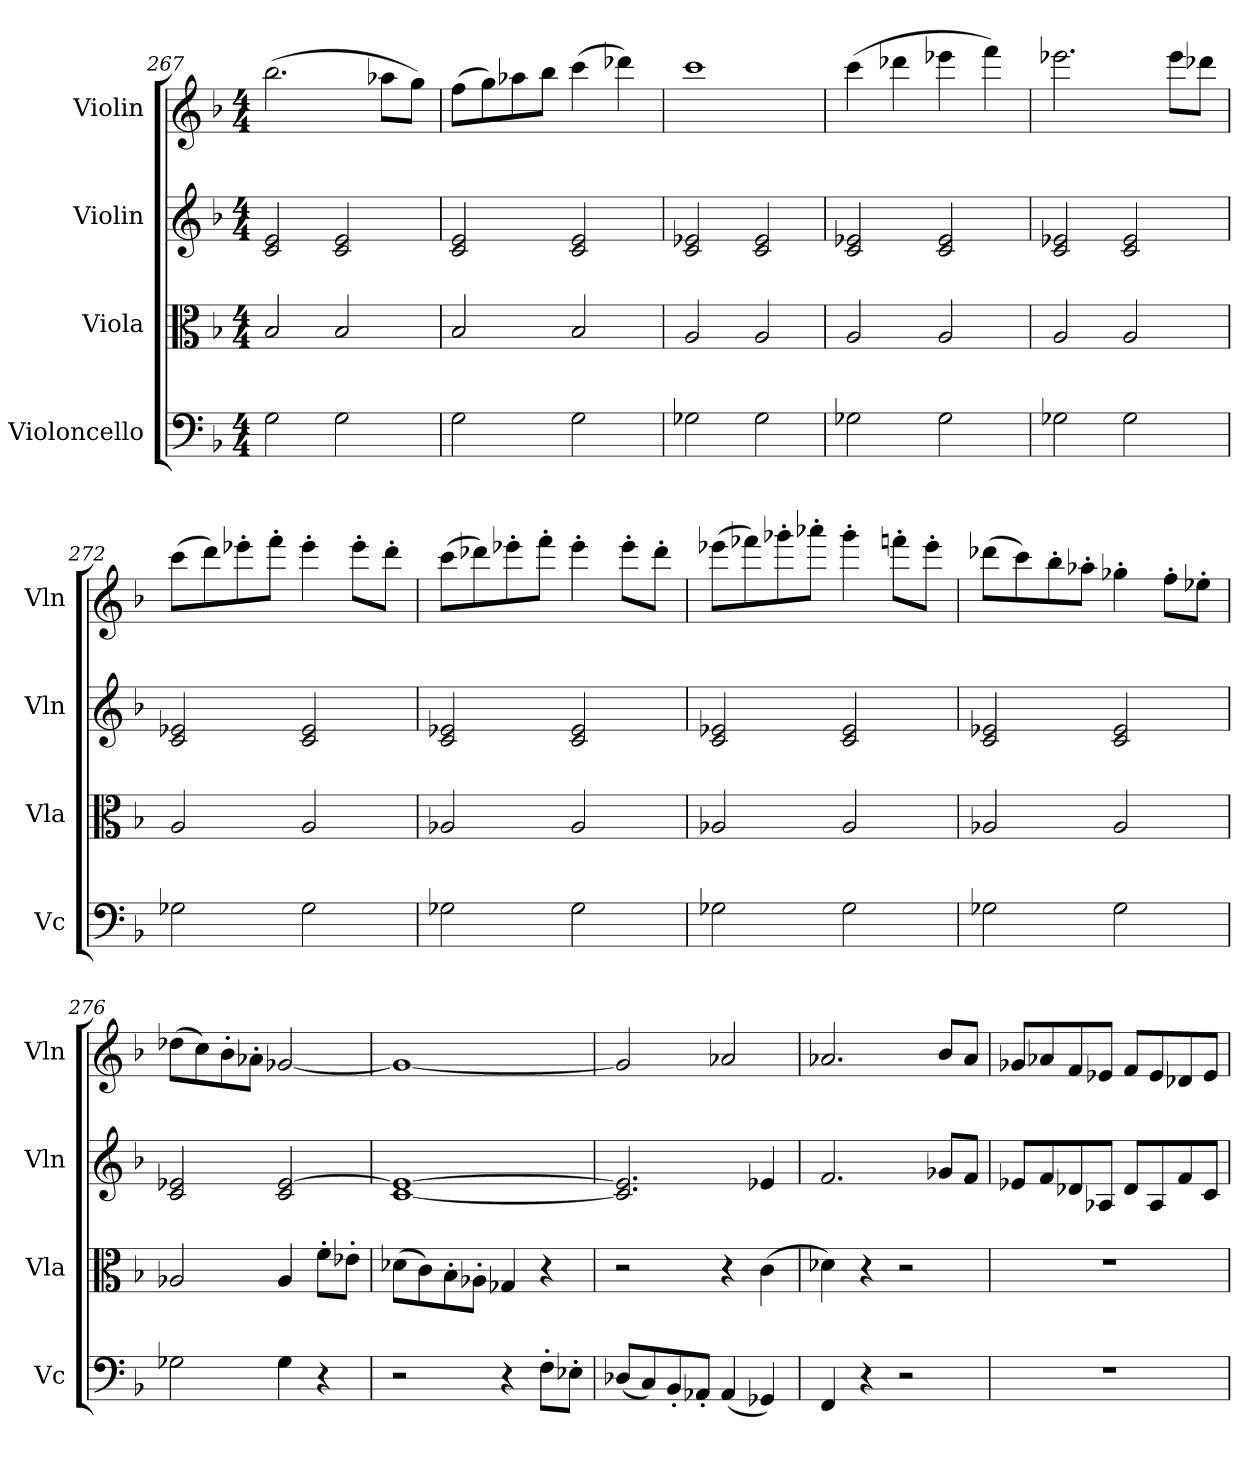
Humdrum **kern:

**kern	**kern	**kern	**kern
*part4	*part3	*part2	*part1
*staff4	*staff3	*staff2	*staff1
*I"Violoncello	*I"Viola	*I"Violin	*I"Violin
*I'Vc	*I'Vla	*I'Vln	*I'Vln
*clefF4	*clefC3	*clefG2	*clefG2
*k[b-]	*k[b-]	*k[b-]	*k[b-]
*F:	*F:	*F:	*F:
*M4/4	*M4/4	*M4/4	*M4/4
=267	=267	=267	=267
2G\	2B-/	2c/ 2e/	(2.bb-\
2G\	2B-/	2c/ 2e/	.
.	.	.	8aa-X\L
.	.	.	8gg\J)
=268	=268	=268	=268
2G\	2B-/	2c/ 2e/	(8ff\L
.	.	.	8gg\)
.	.	.	8aa-X\
.	.	.	8bb-\J
2G\	2B-/	2c/ 2e/	(4ccc\
.	.	.	4ddd-X\)
=269	=269	=269	=269
2G-X\	2A/	2c/ 2e-X/	1ccc
2G-\	2A/	2c/ 2e-/	.
=270	=270	=270	=270
2G-X\	2A/	2c/ 2e-X/	(4ccc\
.	.	.	4ddd-X\
2G-\	2A/	2c/ 2e-/	4eee-X\
.	.	.	4fff\)
=271	=271	=271	=271
2G-X\	2A/	2c/ 2e-X/	2.eee-X\
2G-\	2A/	2c/ 2e-/	.
.	.	.	8eee-\L
.	.	.	8ddd-X\J
=272	=272	=272	=272
2G-X\	2A/	2c/ 2e-X/	(8ccc\L
.	.	.	8ddd\)
.	.	.	8eee-X'\
.	.	.	8fff'\J
2G-\	2A/	2c/ 2e-/	4eee-'\
.	.	.	8eee-'\L
.	.	.	8ddd'\J
=273	=273	=273	=273
2G-X\	2A-X/	2c/ 2e-X/	(8ccc\L
.	.	.	8ddd-X\)
.	.	.	8eee-X'\
.	.	.	8fff'\J
2G-\	2A-/	2c/ 2e-/	4eee-'\
.	.	.	8eee-'\L
.	.	.	8ddd-'\J
=274	=274	=274	=274
2G-X\	2A-X/	2c/ 2e-X/	(8eee-X\L
.	.	.	8fff-X\)
.	.	.	8ggg-X'\
.	.	.	8aaa-X'\J
2G-\	2A-/	2c/ 2e-/	4ggg-'\
.	.	.	8fffn'\L
.	.	.	8eee-'\J
=275	=275	=275	=275
2G-X\	2A-X/	2c/ 2e-X/	(8ddd-X\L
.	.	.	8ccc\)
.	.	.	8bb-'\
.	.	.	8aa-X'\J
2G-\	2A-/	2c/ 2e-/	4gg-X'\
.	.	.	8ff'\L
.	.	.	8ee-X'\J
=276	=276	=276	=276
2G-X\	2A-X/	2c/ 2e-X/	(8dd-X\L
.	.	.	8cc\)
.	.	.	8b-'\
.	.	.	8a-X'/J
4G-\	4A-/	2c/ [2e-/	[2g-X/
4r	8f'\L	.	.
.	8e-X'\J	.	.
=277	=277	=277	=277
2r	(8d-X\L	[1c 1e-_	1g-_
.	8c\)	.	.
.	8B-'\	.	.
.	8A-X'\J	.	.
4r	4G-X/	.	.
8F'\L	4r	.	.
8E-X'\J	.	.	.
=278	=278	=278	=278
(8D-X/L	2r	2.c]/ 2.e-]/	2g-/]
8C/)	.	.	.
8BB-'/	.	.	.
8AA-X'/J	.	.	.
(4AA-/	4r	.	2a-X/
4GG-X/)	(4c\	4e-X/	.
=279	=279	=279	=279
4FF/	4d-X\)	2.f/	2.a-X/
4r	4r	.	.
2r	2r	.	.
.	.	8g-X/L	8b-\L
.	.	8f/J	8a-/J
=280	=280	=280	=280
1r	1r	8e-X/L	8g-X/L
.	.	8f/	8a-X/
.	.	8d-X/	8f/
.	.	8A-X/J	8e-X/J
.	.	8d-/L	8f/L
.	.	8A-/	8e-/
.	.	8f/	8d-X/
.	.	8c/J	8e-/J
=	=	=	=
*-	*-	*-	*-
